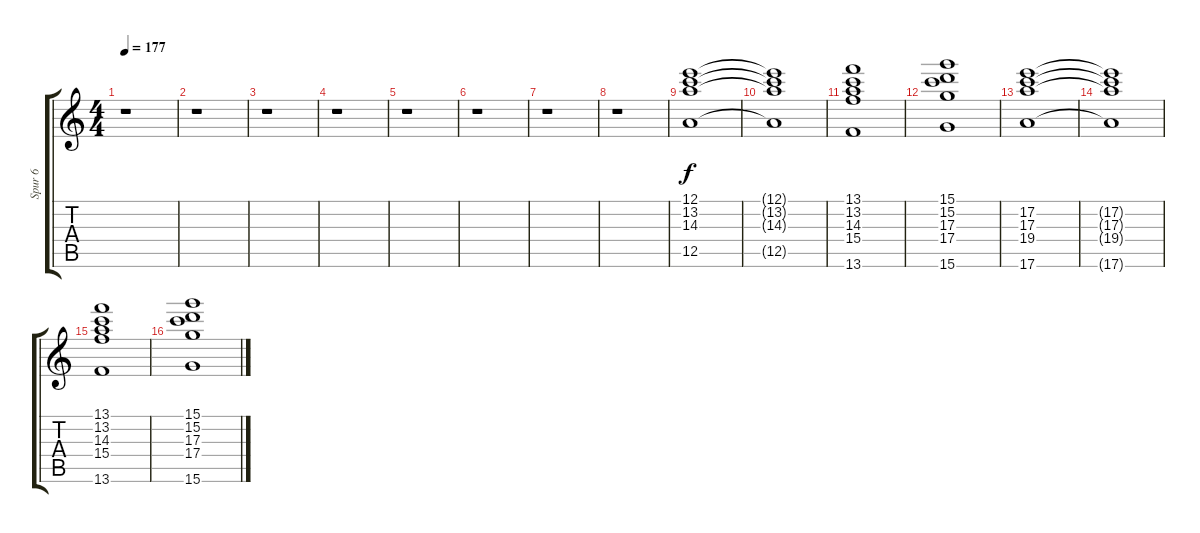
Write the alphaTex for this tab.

\track ("Spur 6" "Spur 6") {instrument electricguitarclean}
\staff {score tabs}
\tuning (E4 B3 G3 D3 A2 E2) {hide}
\ts (4 4)
\tempo 177
\clef g2
\ks c
r.1{dy f} |
r.1 |
r.1 |
r.1 |
r.1 |
r.1 |
r.1 |
r.1 |
(12.1 13.2 14.3 12.5).1 |
(12.1{t} 13.2{t} 14.3{t} 12.5{t}).1 |
(13.1 13.2 14.3 15.4 13.6).1 |
(15.1 15.2 17.3 17.4 15.6).1 |
(17.2 17.3 19.4 17.6).1 |
(17.2{t} 17.3{t} 19.4{t} 17.6{t}).1 |
(13.1 13.2 14.3 15.4 13.6).1 |
(15.1 15.2 17.3 17.4 15.6).1
